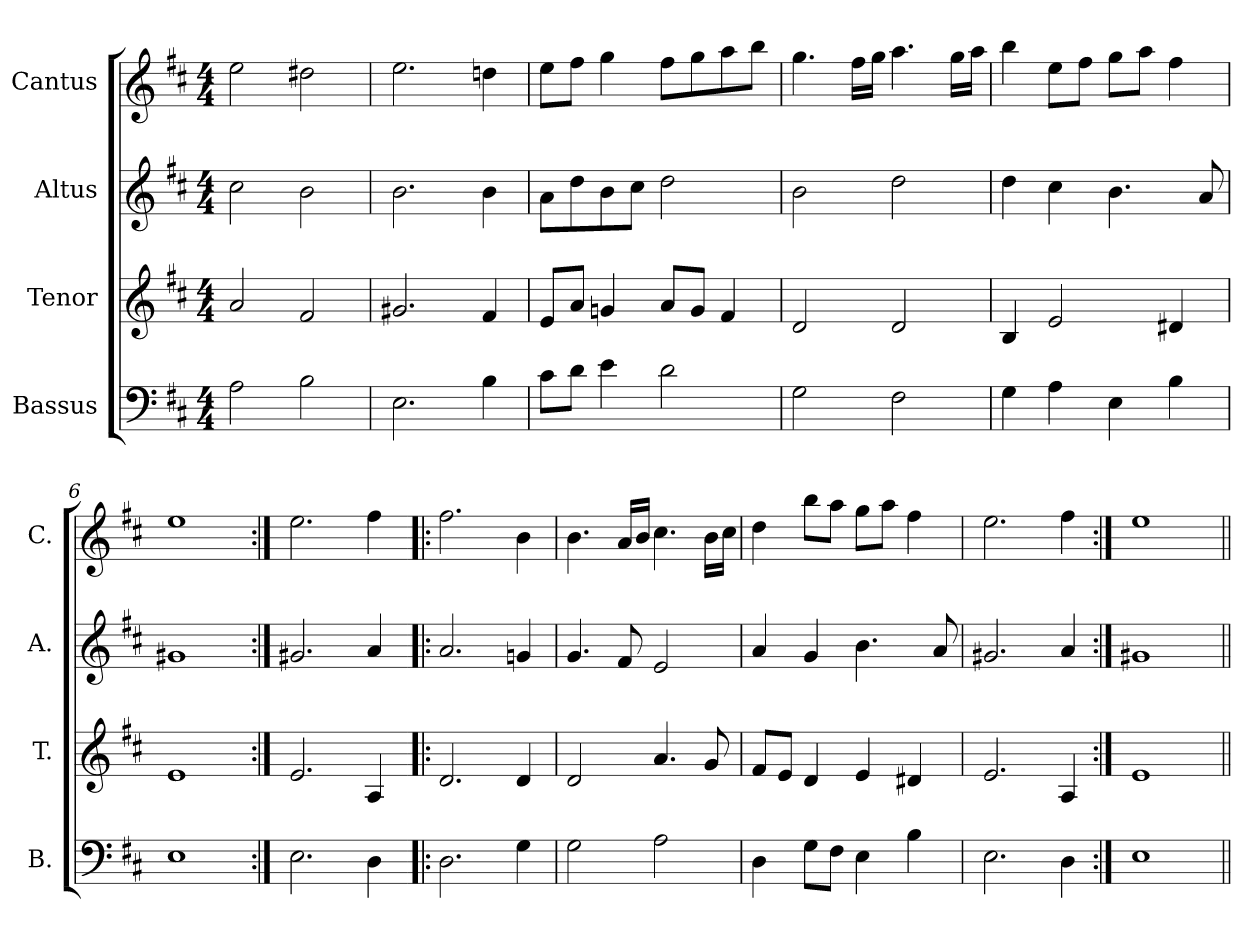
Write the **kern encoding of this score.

**kern	**kern	**kern	**kern
*part4	*part3	*part2	*part1
*staff4	*staff3	*staff2	*staff1
*I"Bassus	*I"Tenor	*I"Altus	*I"Cantus
*I'B.	*I'T.	*I'A.	*I'C.
*clefF4	*clefG2	*clefG2	*clefG2
*k[f#c#]	*k[f#c#]	*k[f#c#]	*k[f#c#]
*D:	*D:	*D:	*D:
*M4/4	*M4/4	*M4/4	*M4/4
=1	=1	=1	=1
2A\	2a/	2cc#\	2ee\
2B\	2f#/	2b\	2dd#X\
=2	=2	=2	=2
2.E\	2.g#X/	2.b\	2.ee\
4B\	4f#/	4b\	4ddn\
=3	=3	=3	=3
8c#\L	8e/L	8a\L	8ee\L
8d\J	8a/J	8dd\	8ff#\J
4e\	4gn/	8b\	4gg\
.	.	8cc#\J	.
2d\	8a/L	2dd\	8ff#\L
.	8g/J	.	8gg\
.	4f#/	.	8aa\
.	.	.	8bb\J
=4	=4	=4	=4
2G\	2d/	2b\	4.gg\
.	.	.	16ff#\LL
.	.	.	16gg\JJ
2F#\	2d/	2dd\	4.aa\
.	.	.	16gg\LL
.	.	.	16aa\JJ
=5	=5	=5	=5
4G\	4B/	4dd\	4bb\
4A\	2e/	4cc#\	8ee\L
.	.	.	8ff#\J
4E\	.	4.b\	8gg\L
.	.	.	8aa\J
4B\	4d#X/	.	4ff#\
.	.	8a/	.
=6	=6	=6	=6
1E	1e	1g#X	1ee
=7:|!	=7:|!	=7:|!	=7:|!
2.E\	2.e/	2.g#X/	2.ee\
4D\	4A/	4a/	4ff#\
=8!|:	=8!|:	=8!|:	=8!|:
2.D\	2.d/	2.a/	2.ff#\
4G\	4d/	4gn/	4b\
=9	=9	=9	=9
2G\	2d/	4.g/	4.b\
.	.	8f#/	16a/LL
.	.	.	16b/JJ
2A\	4.a/	2e/	4.cc#\
.	8g/	.	16b\LL
.	.	.	16cc#\JJ
=10	=10	=10	=10
4D\	8f#/L	4a/	4dd\
.	8e/J	.	.
8G\L	4d/	4g/	8bb\L
8F#\J	.	.	8aa\J
4E\	4e/	4.b\	8gg\L
.	.	.	8aa\J
4B\	4d#X/	.	4ff#\
.	.	8a/	.
=11	=11	=11	=11
2.E\	2.e/	2.g#X/	2.ee\
4D\	4A/	4a/	4ff#\
=12:|!	=12:|!	=12:|!	=12:|!
1E	1e	1g#X	1ee
=||	=||	=||	=||
*-	*-	*-	*-
